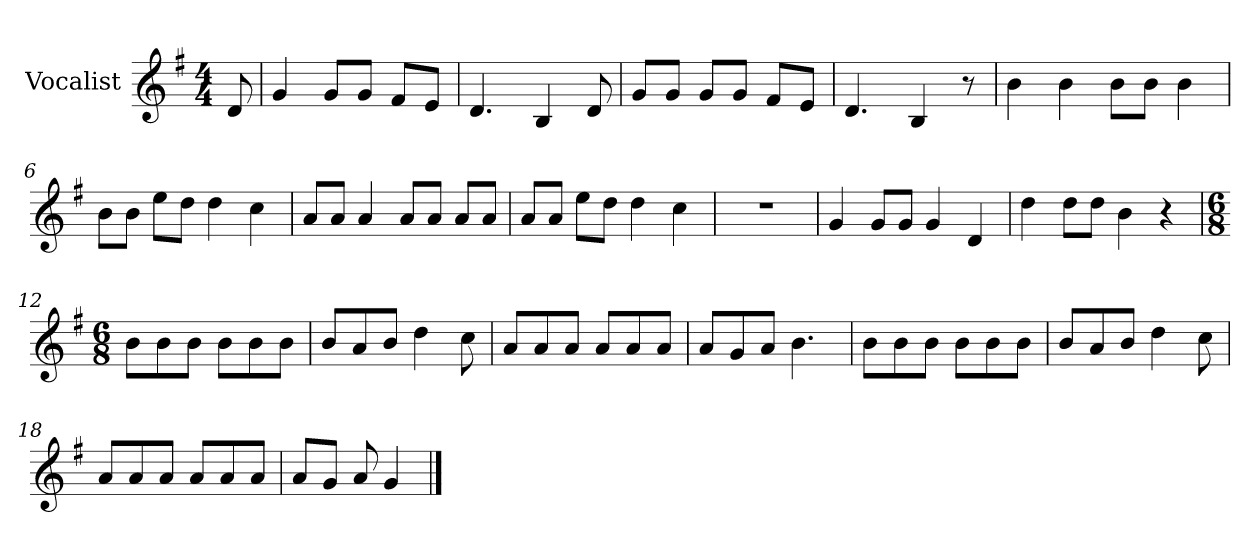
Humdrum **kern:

**kern
*part1
*staff1
*I"Vocalist
*k[f#]
*G:
*M4/4
=
8d
=1
4g
8gL
8gJ
8f#L
8eJ
=2
4.d
4B
8d
=3
8gL
8gJ
8gL
8gJ
8f#L
8eJ
=4
4.d
4B
8r
=5
4b
4b
8bL
8bJ
4b
=6
8bL
8bJ
8eeL
8ddJ
4dd
4cc
=7
8aL
8aJ
4a
8aL
8aJ
8aL
8aJ
=8
8aL
8aJ
8eeL
8ddJ
4dd
4cc
=9
1r
=10
4g
8gL
8gJ
4g
4d
=11
4dd
8ddL
8ddJ
4b
4r
=12
*M6/8
8bL
8b
8bJ
8bL
8b
8bJ
=13
8bL
8a
8bJ
4dd
8cc
=14
8aL
8a
8aJ
8aL
8a
8aJ
=15
8aL
8g
8aJ
4.b
=16
8bL
8b
8bJ
8bL
8b
8bJ
=17
8bL
8a
8bJ
4dd
8cc
=18
8aL
8a
8aJ
8aL
8a
8aJ
=19
8aL
8gJ
8a
4g
==
*-
